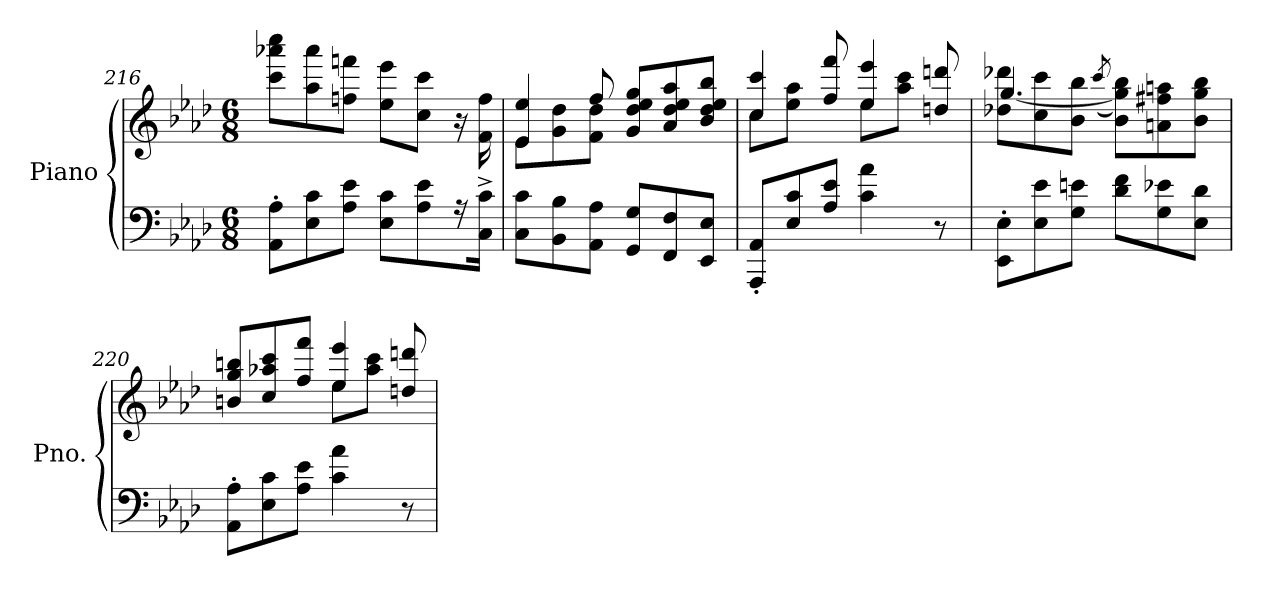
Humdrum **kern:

**kern	**kern
*part1	*part1
*staff2	*staff1
*I"Piano	*
*I'Pno.	*
*clefF4	*clefG2
*k[b-e-a-d-]	*k[b-e-a-d-]
*M6/8	*M6/8
=216	=216
8AA-\' 8A-\'L	8ccc\ 8aaa-X\ 8cccc\L
8E-\ 8c\	8aa-\ 8aaa-\
8A-\ 8e-\J	8ffn\ 8fffn\J
8E-\ 8c\L	8ee-\ 8eee-\L
8A-\ 8e-\	8cc\ 8ccc\J
16r	16r
16C\^ 16c\^Jk	16f\ 16ff\
=217	=217
*	*^
8C\ 8c\L	4e-/ 4ee-/	8e-\L
8BB-\ 8B-\	.	8g\ 8dd-\
8AA-\ 8A-\J	8ff/	8f\ 8dd-\J
8GG/ 8G/L	8g/ 8dd-/ 8ee-/ 8gg/L	4.ryy
8FF/ 8F/	8a-/ 8dd-/ 8ee-/ 8aa-/	.
8EE-/ 8E-/J	8b-/ 8dd-/ 8ee-/ 8bb-/J	.
=218	=218	=218
8AAA-/' 8AA-/'L	4cc/ 4ccc/	8cc\L
8E-/ 8c/	.	8ee-\ 8aa-\J
8A-/ 8e-/J	8ff/ 8fff/	8ryy
4c\ 4a-\	4ee-/ 4eee-/	8ee-\L
.	.	8aa-\ 8ccc\J
8r	8ddn/ 8dddn/	8ryy
=219	=219	=219
8EE-\' 8E-\'L	8dd-X\ 8ddd-X\L	[4.gg/
8E-\ 8e-\	8cc\ 8ccc\	.
8G\ 8en\J	8b-\ 8bb-\J	.
.	(8qccc/	.
8d-\ 8f\L	8b-\ 8gg\] 8bb-\L)	4.ryy
8G\ 8e-X\	8an\ 8ff#X\ 8aan\	.
8E-\ 8d-\J	8b-\ 8gg\ 8bb-\J	.
!!LO:LB:g=z	!!
=220	=220	=220
8AA-\' 8A-\'L	8bn/ 8gg/ 8bbn/L	4.ryy
8E-\ 8c\	8cc/ 8aa-X/ 8ccc/	.
8A-\ 8e-\J	8ff/ 8fff/J	.
4c\ 4a-\	4ee-/ 4eee-/	8ee-\L
.	.	8aa-\ 8ccc\J
8r	8ddn/ 8dddn/	8ryy
*	*v	*v
=	=
*-	*-
